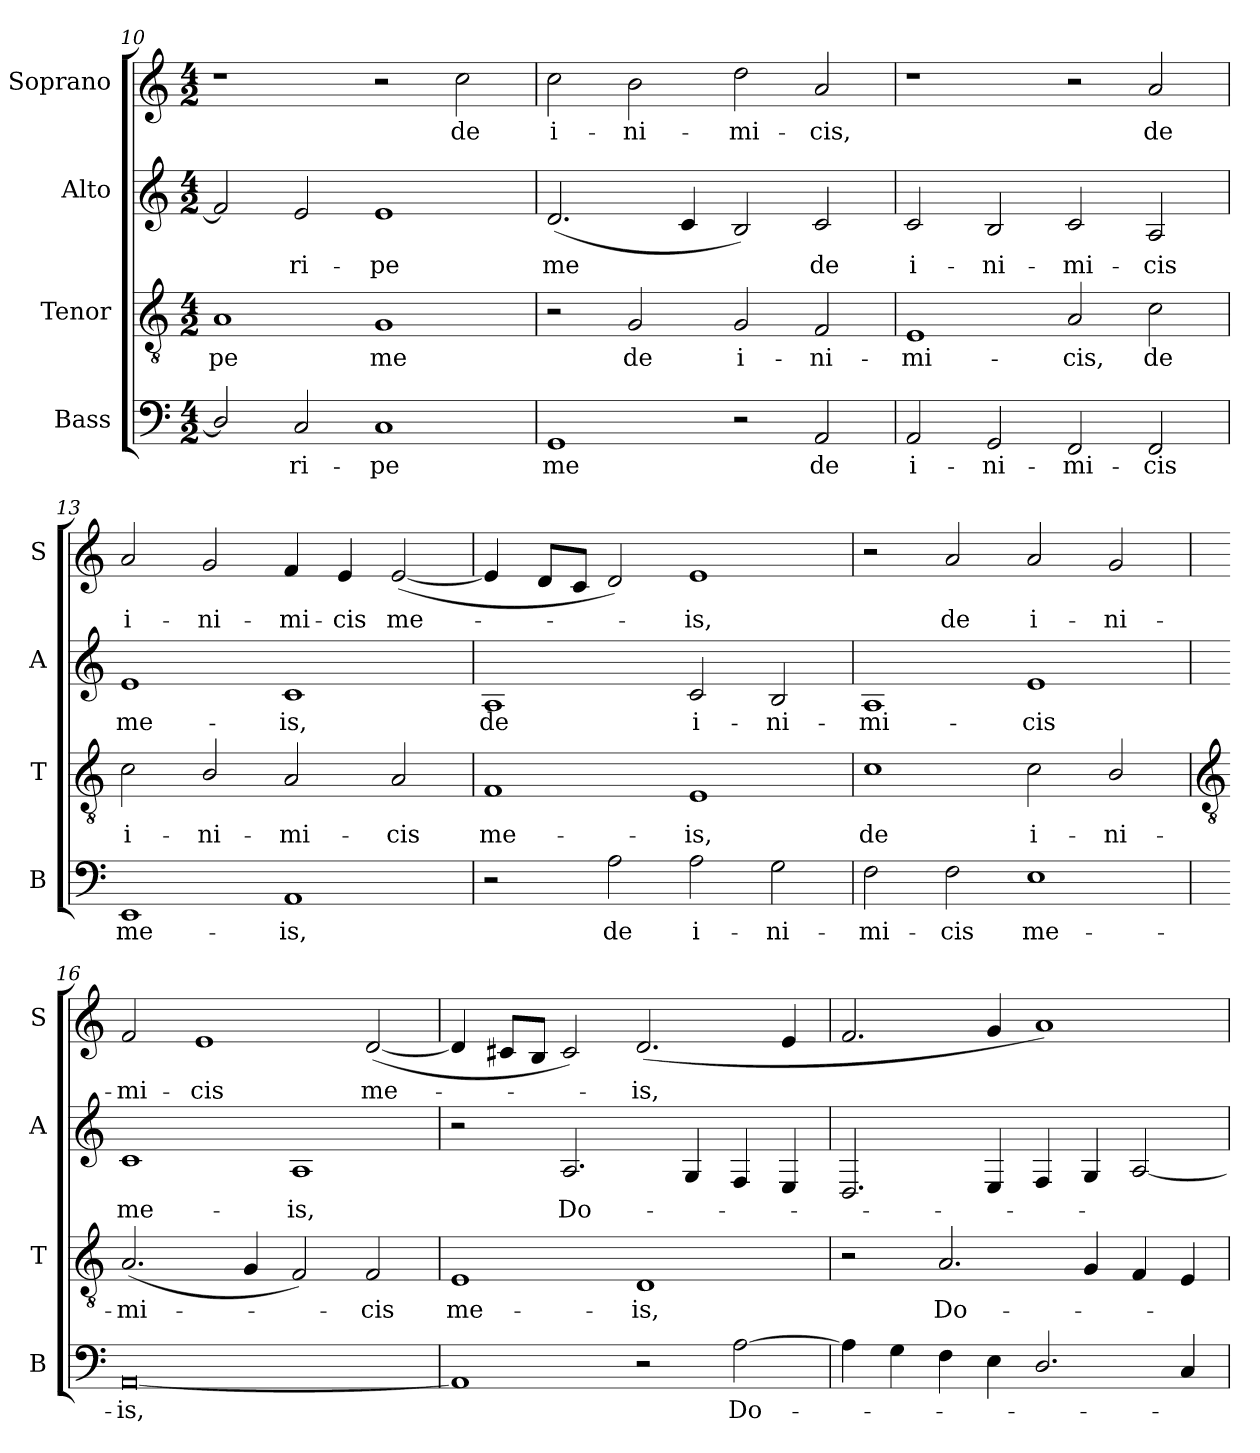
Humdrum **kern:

**kern	**text	**kern	**text	**kern	**text	**kern	**text
*part4	*part4	*part3	*part3	*part2	*part2	*part1	*part1
*staff4	*staff4	*staff3	*staff3	*staff2	*staff2	*staff1	*staff1
*I"Bass	*	*I"Tenor	*	*I"Alto	*	*I"Soprano	*
*I'B	*	*I'T	*	*I'A	*	*I'S	*
*clefF4	*	*clefGv2	*	*clefG2	*	*clefG2	*
*k[]	*	*k[]	*	*k[]	*	*k[]	*
*C:	*	*C:	*	*C:	*	*C:	*
*M4/2	*	*M4/2	*	*M4/2	*	*M4/2	*
=10	=10	=10	=10	=10	=10	=10	=10
!	!	!	!LO:LY:b	!	!	!	!
2D/]	.	1A	-pe	2f]	.	1r	.
!	!LO:LY:b	!	!	!	!LO:LY:b	!	!
2C	ri-	.	.	2e	ri-	.	.
!	!LO:LY:b	!	!LO:LY:b	!	!LO:LY:b	!	!
1C	-pe	1G	me	1e	-pe	2r	.
!	!	!	!	!	!	!	!LO:LY:b
.	.	.	.	.	.	2cc	de
=11	=11	=11	=11	=11	=11	=11	=11
!	!LO:LY:b	!	!	!	!LO:LY:b	!	!LO:LY:b
1GG	me	2r	.	(<2.d	me	2cc	i-
!	!	!	!LO:LY:b	!	!	!	!LO:LY:b
.	.	2G	de	.	.	2b	-ni-
.	.	.	.	4c	.	.	.
!	!	!	!LO:LY:b	!	!	!	!LO:LY:b
2r	.	2G	i-	2B)	.	2dd	-mi-
!	!LO:LY:b	!	!LO:LY:b	!	!LO:LY:b	!	!LO:LY:b
2AA	de	2F	-ni-	2c	de	2a	-cis,
=12	=12	=12	=12	=12	=12	=12	=12
!	!LO:LY:b	!	!LO:LY:b	!	!LO:LY:b	!	!
2AA	i-	1E	-mi-	2c	i-	1r	.
!	!LO:LY:b	!	!	!	!LO:LY:b	!	!
2GG	-ni-	.	.	2B	-ni-	.	.
!	!LO:LY:b	!	!LO:LY:b	!	!LO:LY:b	!	!
2FF	-mi-	2A	-cis,	2c	-mi-	2r	.
!	!LO:LY:b	!	!LO:LY:b	!	!LO:LY:b	!	!LO:LY:b
2FF	-cis	2c	de	2A	-cis	2a	de
=13	=13	=13	=13	=13	=13	=13	=13
!	!LO:LY:b	!	!LO:LY:b	!	!LO:LY:b	!	!LO:LY:b
1EE	me-	2c	i-	1e	me-	2a	i-
!	!	!	!LO:LY:b	!	!	!	!LO:LY:b
.	.	2B/	-ni-	.	.	2g	-ni-
!	!LO:LY:b	!	!LO:LY:b	!	!LO:LY:b	!	!LO:LY:b
1AA	-is,	2A	-mi-	1c	-is,	4f	-mi-
!	!	!	!	!	!	!	!LO:LY:b
.	.	.	.	.	.	4e	-cis
!	!	!	!LO:LY:b	!	!	!	!LO:LY:b
.	.	2A	-cis	.	.	(<[2e	me-
=14	=14	=14	=14	=14	=14	=14	=14
!	!	!	!LO:LY:b	!	!LO:LY:b	!	!
2r	.	1F	me-	1A	de	4e]	.
.	.	.	.	.	.	8dL	.
.	.	.	.	.	.	8cJ	.
!	!LO:LY:b	!	!	!	!	!	!
2A	de	.	.	.	.	2d)	.
!	!LO:LY:b	!	!LO:LY:b	!	!LO:LY:b	!	!LO:LY:b
2A	i-	1E	-is,	2c	i-	1e	is,
!	!LO:LY:b	!	!	!	!LO:LY:b	!	!
2G	-ni-	.	.	2B	-ni-	.	.
=15	=15	=15	=15	=15	=15	=15	=15
!	!LO:LY:b	!	!LO:LY:b	!	!LO:LY:b	!	!
2F	-mi-	1c	de	1A	-mi-	2r	.
!	!LO:LY:b	!	!	!	!	!	!LO:LY:b
2F	-cis	.	.	.	.	2a	de
!	!LO:LY:b	!	!LO:LY:b	!	!LO:LY:b	!	!LO:LY:b
1E	me-	2c	i-	1e	-cis	2a	i-
!	!	!	!LO:LY:b	!	!	!	!LO:LY:b
.	.	2B/	-ni-	.	.	2g	-ni-
!!LO:LB:g=z
=16	=16	=16	=16	=16	=16	=16	=16
*	*	*clefGv2	*	*	*	*	*
!	!LO:LY:b	!	!LO:LY:b	!	!LO:LY:b	!	!LO:LY:b
[0AA	-is,	(<2.A	-mi-	1c	me-	2f	-mi-
!	!	!	!	!	!	!	!LO:LY:b
.	.	.	.	.	.	1e	-cis
.	.	4G	.	.	.	.	.
!	!	!	!	!	!LO:LY:b	!	!
.	.	2F)	.	1A	-is,	.	.
!	!	!	!LO:LY:b	!	!	!	!LO:LY:b
.	.	2F	cis	.	.	(<[2d	me-
=17	=17	=17	=17	=17	=17	=17	=17
!	!	!	!LO:LY:b	!	!	!	!
1AA]	.	1E	me-	2r	.	4d]	.
.	.	.	.	.	.	8c#XL	.
.	.	.	.	.	.	8BJ	.
!	!	!	!	!	!LO:LY:b	!	!
.	.	.	.	2.A	Do-	2c#)	.
!	!	!	!LO:LY:b	!	!	!	!LO:LY:b
2r	.	1D	-is,	.	.	(<2.d	is,
.	.	.	.	4G	.	.	.
!	!LO:LY:b	!	!	!	!	!	!
[2A	Do-	.	.	4F	.	.	.
.	.	.	.	4E	.	4e	.
=18	=18	=18	=18	=18	=18	=18	=18
4A]	.	2r	.	2.D	.	2.f	.
4G	.	.	.	.	.	.	.
!	!	!	!LO:LY:b	!	!	!	!
4F	.	2.A	Do-	.	.	.	.
4E	.	.	.	4E	.	4g	.
2.D/	.	.	.	4F	.	1a)	.
.	.	4G	.	4G	.	.	.
.	.	4F	.	[2A	.	.	.
4C	.	4E	.	.	.	.	.
=	=	=	=	=	=	=	=
*-	*-	*-	*-	*-	*-	*-	*-
